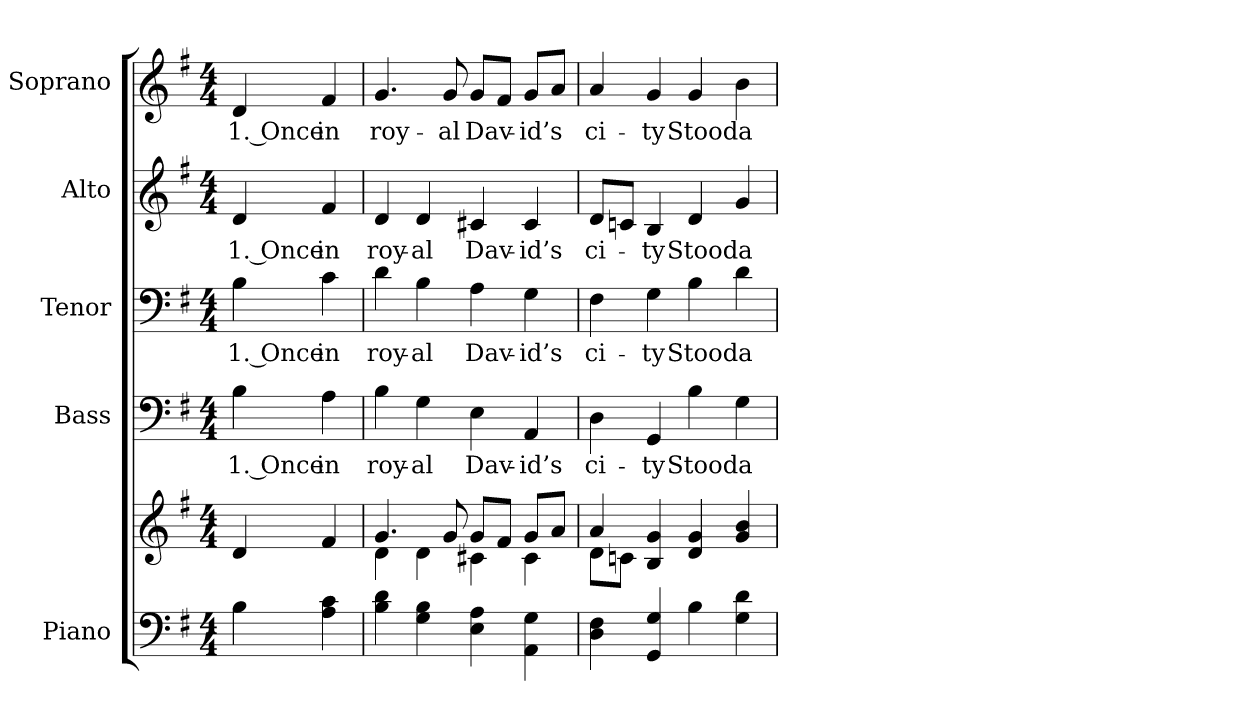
**kern	**kern	**kern	**text	**kern	**text	**kern	**text	**kern	**text
*part5	*part5	*part4	*part4	*part3	*part3	*part2	*part2	*part1	*part1
*staff6	*staff5	*staff4	*staff4	*staff3	*staff3	*staff2	*staff2	*staff1	*staff1
*I"Piano	*	*I"Bass	*	*I"Tenor	*	*I"Alto	*	*I"Soprano	*
*I'Pno.	*	*I'B.	*	*I'T.	*	*I'A.	*	*I'S.	*
!!LO:PB:g=z
*clefF4	*clefG2	*clefF4	*	*clefF4	*	*clefG2	*	*clefG2	*
*k[f#]	*k[f#]	*k[f#]	*	*k[f#]	*	*k[f#]	*	*k[f#]	*
*G:	*G:	*G:	*	*G:	*	*G:	*	*G:	*
*M4/4	*M4/4	*M4/4	*	*M4/4	*	*M4/4	*	*M4/4	*
*MM125	*MM125	*MM125	*	*MM125	*	*MM125	*	*MM125	*
=	=	=	=	=	=	=	=	=	=
!	!	!	!LO:LY:b:color=#000000	!	!	!	!	!	!
!	!	!	!	!	!LO:LY:b:color=#000000	!	!	!	!
!	!	!	!	!	!	!	!LO:LY:b:color=#000000	!	!
!	!	!	!	!	!	!	!	!	!LO:LY:b:color=#000000
4Bi\	4di/	4Bi\	1. Once	4Bi\	1. Once	4di/	1. Once	4di/	1. Once
!	!	!	!LO:LY:b:color=#000000	!	!	!	!	!	!
!	!	!	!	!	!LO:LY:b:color=#000000	!	!	!	!
!	!	!	!	!	!	!	!LO:LY:b:color=#000000	!	!
!	!	!	!	!	!	!	!	!	!LO:LY:b:color=#000000
4Ai\ 4ci	4f#i/	4Ai\	in	4ci\	in	4f#i/	in	4f#i/	in
=1	=1	=1	=1	=1	=1	=1	=1	=1	=1
*	*^	*	*	*	*	*	*	*	*
!	!	!	!	!LO:LY:b:color=#000000	!	!	!	!	!	!
!	!	!	!	!	!	!LO:LY:b:color=#000000	!	!	!	!
!	!	!	!	!	!	!	!	!LO:LY:b:color=#000000	!	!
!	!	!	!	!	!	!	!	!	!	!LO:LY:b:color=#000000
4Bi\ 4di	4.gi/	4di\	4Bi\	roy-	4di\	roy-	4di/	roy-	4.gi/	roy-
!	!	!	!	!LO:LY:b:color=#000000	!	!	!	!	!	!
!	!	!	!	!	!	!LO:LY:b:color=#000000	!	!	!	!
!	!	!	!	!	!	!	!	!LO:LY:b:color=#000000	!	!
4Gi\ 4Bi	.	4di\	4Gi\	-al	4Bi\	-al	4di/	-al	.	.
!	!	!	!	!	!	!	!	!	!	!LO:LY:b:color=#000000
.	8gi/	.	.	.	.	.	.	.	8gi/	-al
!	!	!	!	!LO:LY:b:color=#000000	!	!	!	!	!	!
!	!	!	!	!	!	!LO:LY:b:color=#000000	!	!	!	!
!	!	!	!	!	!	!	!	!LO:LY:b:color=#000000	!	!
!	!	!	!	!	!	!	!	!	!	!LO:LY:b:color=#000000
4Ei\ 4Ai	8gi/L	4c#Xi\	4Ei\	Dav-	4Ai\	Dav-	4c#Xi/	Dav-	8gi/L	Dav-
.	8f#i/J	.	.	.	.	.	.	.	8f#i/J	.
!	!	!	!	!LO:LY:b:color=#000000	!	!	!	!	!	!
!	!	!	!	!	!	!LO:LY:b:color=#000000	!	!	!	!
!	!	!	!	!	!	!	!	!LO:LY:b:color=#000000	!	!
!	!	!	!	!	!	!	!	!	!	!LO:LY:b:color=#000000
4AAi\ 4Gi	8gi/L	4c#i\	4AAi/	-id’s	4Gi\	-id’s	4c#i/	-id’s	8gi/L	-id’s
.	8ai/J	.	.	.	.	.	.	.	8ai/J	.
=2	=2	=2	=2	=2	=2	=2	=2	=2	=2	=2
!	!	!	!	!LO:LY:b:color=#000000	!	!	!	!	!	!
!	!	!	!	!	!	!LO:LY:b:color=#000000	!	!	!	!
!	!	!	!	!	!	!	!	!LO:LY:b:color=#000000	!	!
!	!	!	!	!	!	!	!	!	!	!LO:LY:b:color=#000000
4Di\ 4F#i	4ai/	8di\L	4Di\	ci-	4F#i\	ci-	8di/L	ci-	4ai/	ci-
.	.	8cni\J	.	.	.	.	8cni/J	.	.	.
!	!	!	!	!LO:LY:b:color=#000000	!	!	!	!	!	!
!	!	!	!	!	!	!LO:LY:b:color=#000000	!	!	!	!
!	!	!	!	!	!	!	!	!LO:LY:b:color=#000000	!	!
!	!	!	!	!	!	!	!	!	!	!LO:LY:b:color=#000000
4GGi/ 4Gi	4Bi/ 4gi	4ryy	4GGi/	-ty	4Gi\	-ty	4Bi/	-ty	4gi/	-ty
!	!	!	!	!LO:LY:b:color=#000000	!	!	!	!	!	!
!	!	!	!	!	!	!LO:LY:b:color=#000000	!	!	!	!
!	!	!	!	!	!	!	!	!LO:LY:b:color=#000000	!	!
!	!	!	!	!	!	!	!	!	!	!LO:LY:b:color=#000000
4Bi\	4di/ 4gi	2ryy	4Bi\	Stood	4Bi\	Stood	4di/	Stood	4gi/	Stood
!	!	!	!	!LO:LY:b:color=#000000	!	!	!	!	!	!
!	!	!	!	!	!	!LO:LY:b:color=#000000	!	!	!	!
!	!	!	!	!	!	!	!	!LO:LY:b:color=#000000	!	!
!	!	!	!	!	!	!	!	!	!	!LO:LY:b:color=#000000
4Gi\ 4di	4gi/ 4bi	.	4Gi\	a	4di\	a	4gi/	a	4bi\	a
*	*v	*v	*	*	*	*	*	*	*	*
=	=	=	=	=	=	=	=	=	=
*-	*-	*-	*-	*-	*-	*-	*-	*-	*-
